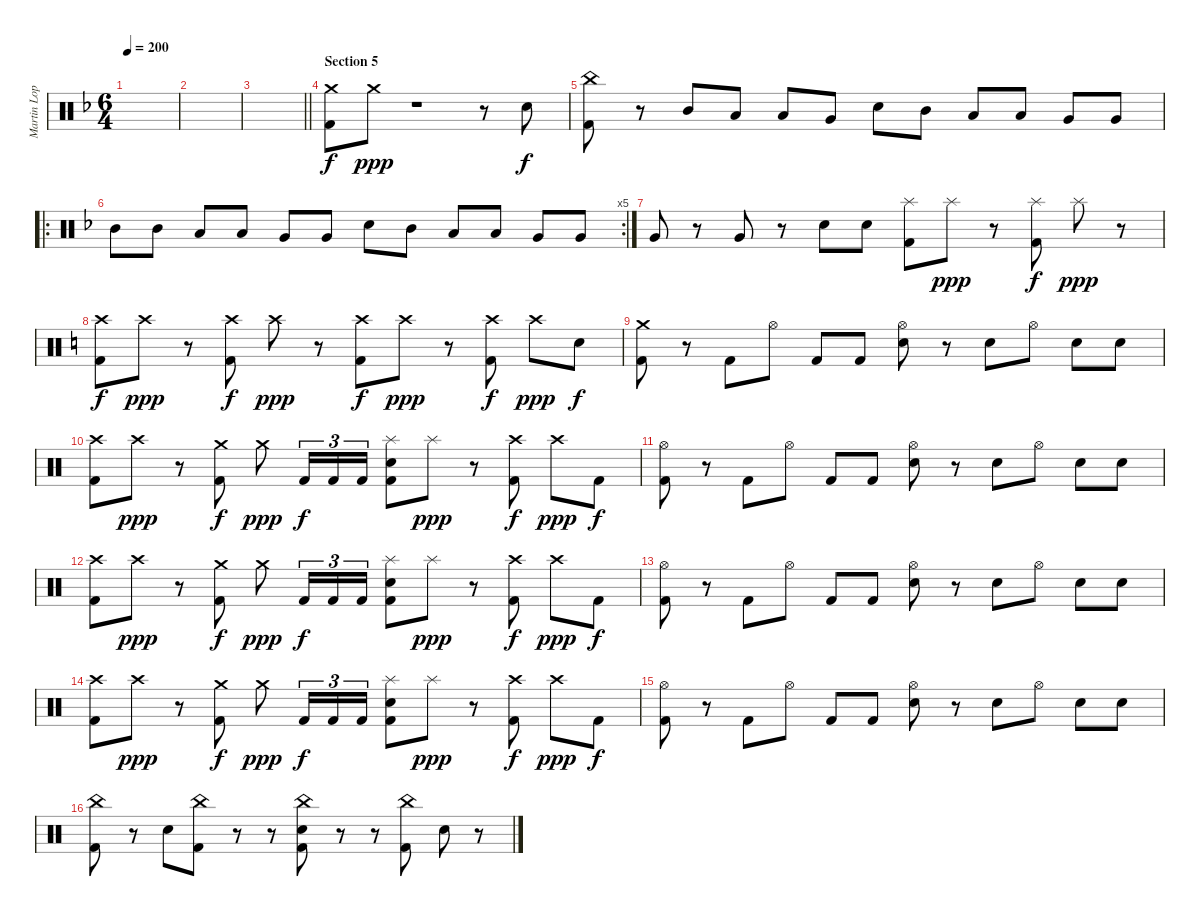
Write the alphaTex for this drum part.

\track ("Martin Lopez" "Martin Lop") {instrument percussion}
\staff {score}
\articulation defaults
\ts (6 4)
\tempo 200
\clef neutral
\ks f
|
|
\barLineRight lightlight
|
\section ("" "Section 5")
("Crash medium (hit)" "Kick (hit) 2").8 "Crash medium (hit)".8{dy ppp} r.1 r.8 "Electric Snare (hit)".8{dy f} |
("China (hit)" "Kick (hit) 2").8 r.8 "Mid Tom (hit)".8 "Low Tom (hit)".8 "Low Tom (hit)".8 "Very Low Tom (hit)".8 "Electric Snare (hit)".8 "Mid Tom (hit)".8 "Low Tom (hit)".8 "Low Tom (hit)".8 "Very Low Tom (hit)".8 "Very Low Tom (hit)".8 |
\ro
\rc 5 "Mid Tom (hit)".8 "Mid Tom (hit)".8 "Low Tom (hit)".8 "Low Tom (hit)".8 "Very Low Tom (hit)".8 "Very Low Tom (hit)".8 "Electric Snare (hit)".8 "Mid Tom (hit)".8 "Low Tom (hit)".8 "Low Tom (hit)".8 "Very Low Tom (hit)".8 "Very Low Tom (hit)".8
|
"Very Low Tom (hit)".8 r.8 "Very Low Tom (hit)".8 r.8 "Electric Snare (hit)".8 "Electric Snare (hit)".8 ("Splash (hit)" "Kick (hit) 2").8 "Splash (hit)".8{dy ppp} r.8 ("Splash (hit)" "Kick (hit) 2").8{dy f} "Splash (hit)".8{dy ppp} r.8 |
\ks c
("Crash high (hit)" "Kick (hit) 2").8{dy f} "Crash high (hit)".8{dy ppp} r.8 ("Crash high (hit)" "Kick (hit) 2").8{dy f} "Crash high (hit)".8{dy ppp} r.8 ("Crash high (hit)" "Kick (hit) 2").8{dy f} "Crash high (hit)".8{dy ppp} r.8 ("Crash high (hit)" "Kick (hit) 2").8{dy f} "Crash high (hit)".8{dy ppp} "Electric Snare (hit)".8{dy f} |
("Crash medium (hit)" "Kick (hit) 2").8 r.8 "Kick (hit) 2".8 "Hi-Hat (open)".8 "Kick (hit) 2".8 "Kick (hit) 2".8 ("Hi-Hat (open)" "Electric Snare (hit)").8 r.8 "Electric Snare (hit)".8 "Hi-Hat (open)".8 "Electric Snare (hit)".8 "Electric Snare (hit)".8 |
("Crash high (hit)" "Kick (hit) 2").8 "Crash high (hit)".8{dy ppp} r.8 ("Crash medium (hit)" "Kick (hit) 2").8{dy f} "Crash medium (hit)".8{dy ppp} "Kick (hit) 2".16{tu (3 2) dy f} "Kick (hit) 2".16{tu (3 2)} "Kick (hit) 2".16{tu (3 2)} ("Splash (hit)" "Electric Snare (hit)" "Kick (hit) 2").8 "Splash (hit)".8{dy ppp} r.8 ("Crash high (hit)" "Kick (hit) 2").8{dy f} "Crash high (hit)".8{dy ppp} "Kick (hit) 2".8{dy f} |
("Hi-Hat (open)" "Kick (hit) 2").8 r.8 "Kick (hit) 2".8 "Hi-Hat (open)".8 "Kick (hit) 2".8 "Kick (hit) 2".8 ("Hi-Hat (open)" "Electric Snare (hit)").8 r.8 "Electric Snare (hit)".8 "Hi-Hat (open)".8 "Electric Snare (hit)".8 "Electric Snare (hit)".8 |
("Crash high (hit)" "Kick (hit) 2").8 "Crash high (hit)".8{dy ppp} r.8 ("Crash medium (hit)" "Kick (hit) 2").8{dy f} "Crash medium (hit)".8{dy ppp} "Kick (hit) 2".16{tu (3 2) dy f} "Kick (hit) 2".16{tu (3 2)} "Kick (hit) 2".16{tu (3 2)} ("Splash (hit)" "Electric Snare (hit)" "Kick (hit) 2").8 "Splash (hit)".8{dy ppp} r.8 ("Crash high (hit)" "Kick (hit) 2").8{dy f} "Crash high (hit)".8{dy ppp} "Kick (hit) 2".8{dy f} |
("Hi-Hat (open)" "Kick (hit) 2").8 r.8 "Kick (hit) 2".8 "Hi-Hat (open)".8 "Kick (hit) 2".8 "Kick (hit) 2".8 ("Hi-Hat (open)" "Electric Snare (hit)").8 r.8 "Electric Snare (hit)".8 "Hi-Hat (open)".8 "Electric Snare (hit)".8 "Electric Snare (hit)".8 |
("Crash high (hit)" "Kick (hit) 2").8 "Crash high (hit)".8{dy ppp} r.8 ("Crash medium (hit)" "Kick (hit) 2").8{dy f} "Crash medium (hit)".8{dy ppp} "Kick (hit) 2".16{tu (3 2) dy f} "Kick (hit) 2".16{tu (3 2)} "Kick (hit) 2".16{tu (3 2)} ("Splash (hit)" "Electric Snare (hit)" "Kick (hit) 2").8 "Splash (hit)".8{dy ppp} r.8 ("Crash high (hit)" "Kick (hit) 2").8{dy f} "Crash high (hit)".8{dy ppp} "Kick (hit) 2".8{dy f} |
("Hi-Hat (open)" "Kick (hit) 2").8 r.8 "Kick (hit) 2".8 "Hi-Hat (open)".8 "Kick (hit) 2".8 "Kick (hit) 2".8 ("Hi-Hat (open)" "Electric Snare (hit)").8 r.8 "Electric Snare (hit)".8 "Hi-Hat (open)".8 "Electric Snare (hit)".8 "Electric Snare (hit)".8 |
("China (hit)" "Kick (hit) 2").8 r.8 "Electric Snare (hit)".8 ("China (hit)" "Kick (hit) 2").8 r.8 r.8 ("China (hit)" "Electric Snare (hit)" "Kick (hit) 2").8 r.8 r.8 ("China (hit)" "Kick (hit) 2").8 "Electric Snare (hit)".8 r.8
